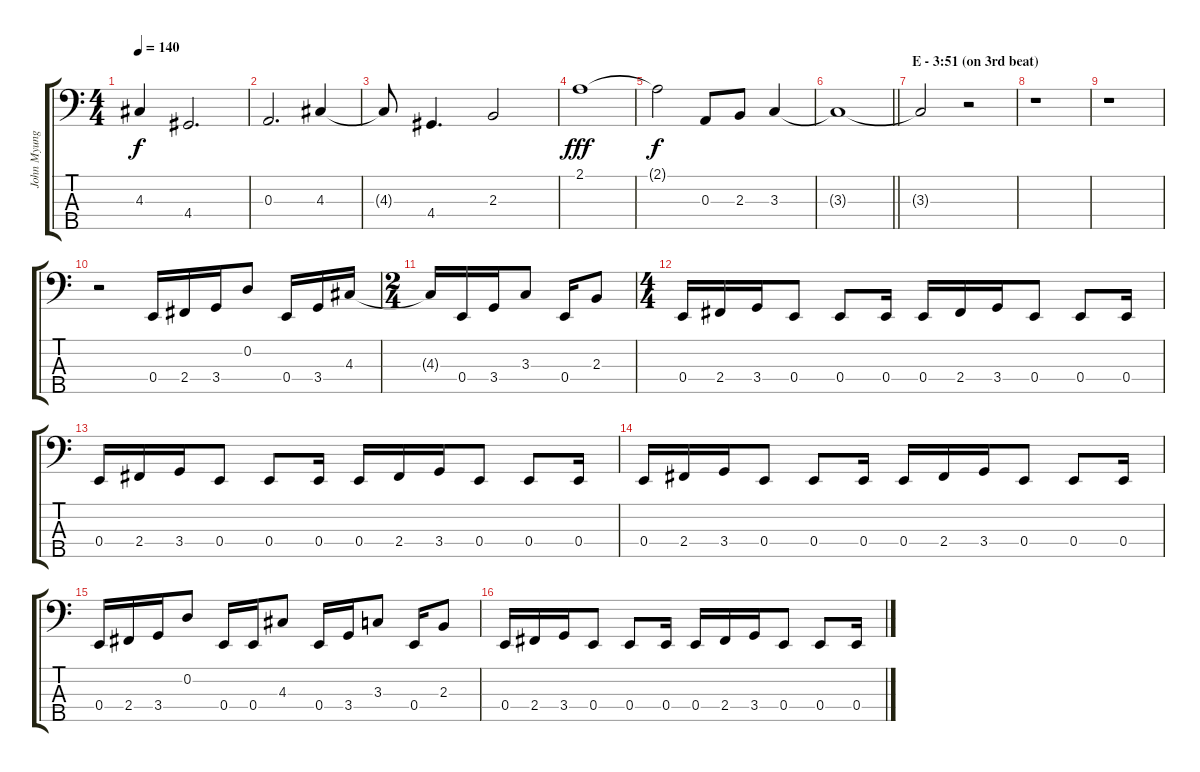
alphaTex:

\track ("John Myung" "John Myung") {instrument electricbassfinger}
\staff {score tabs}
\tuning (G2 D2 A1 E1 B0) {hide}
\ts (4 4)
\tempo 140
\clef f4
\ks c
4.3{t}.4{dy f} 4.4.2{d} |
0.3.2{d} 4.3.4 |
4.3{t}.8 4.4.4{d} 2.3.2 |
2.1.1{dy fff} |
2.1{t}.2{dy f} 0.3.8 2.3.8 3.3.4 |
\barLineRight lightlight
3.3{t}.1 |
\section ("" "E - 3:51 (on 3rd beat)")
3.3{t}.2 r.2 |
r.1 |
r.1 |
r.2 0.4.16 2.4.16 3.4.16 0.2.8 0.4.16 3.4.16 4.3.16 |
\ts (2 4)
4.3{t}.16 0.4.16 3.4.16 3.3.8 0.4.16 2.3.8 |
\ts (4 4)
0.4.16 2.4.16 3.4.16 0.4.8 0.4.8 0.4.16 0.4.16 2.4.16 3.4.16 0.4.8 0.4.8 0.4.16 |
0.4.16 2.4.16 3.4.16 0.4.8 0.4.8 0.4.16 0.4.16 2.4.16 3.4.16 0.4.8 0.4.8 0.4.16 |
0.4.16 2.4.16 3.4.16 0.4.8 0.4.8 0.4.16 0.4.16 2.4.16 3.4.16 0.4.8 0.4.8 0.4.16 |
0.4.16 2.4.16 3.4.16 0.2.8 0.4.16 0.4.16 4.3.8 0.4.16 3.4.16 3.3.8 0.4.16 2.3.8 |
0.4.16 2.4.16 3.4.16 0.4.8 0.4.8 0.4.16 0.4.16 2.4.16 3.4.16 0.4.8 0.4.8 0.4.16
